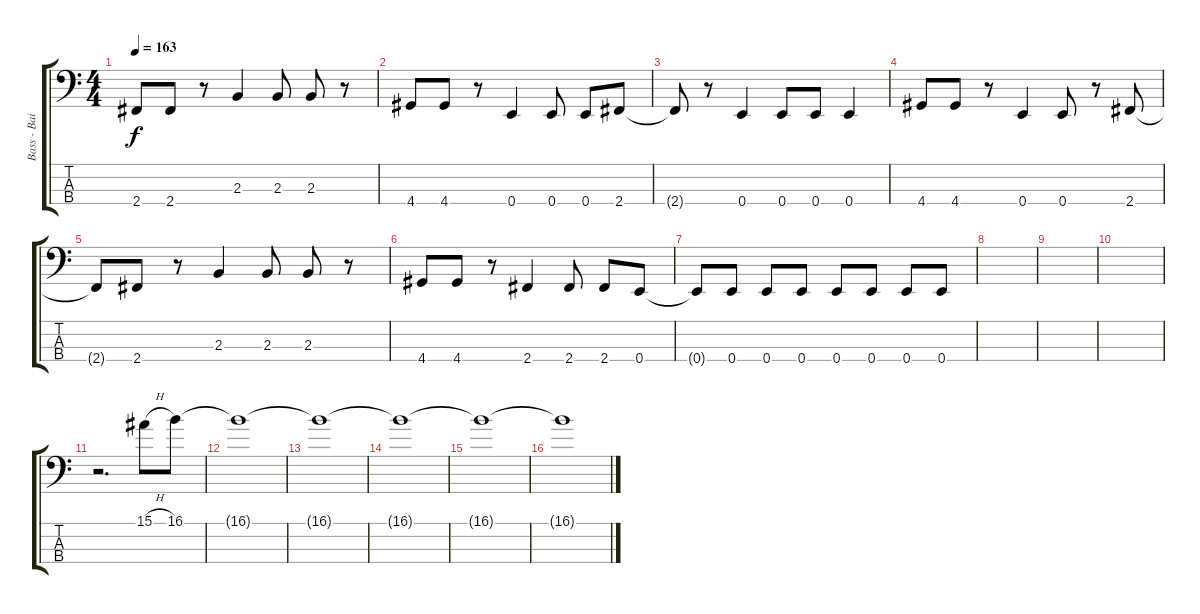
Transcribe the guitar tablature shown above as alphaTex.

\track ("Bass - Baixo" "Bass - Bai") {instrument electricbasspick}
\staff {score tabs}
\tuning (G2 D2 A1 E1) {hide}
\ts (4 4)
\tempo 163
\clef f4
\ks c
2.4{t}.8{dy f} 2.4.8 r.8 2.3.4 2.3.8 2.3.8 r.8 |
4.4.8 4.4.8 r.8 0.4.4 0.4.8 0.4.8 2.4.8 |
2.4{t}.8 r.8 0.4.4 0.4.8 0.4.8 0.4.4 |
4.4.8 4.4.8 r.8 0.4.4 0.4.8 r.8 2.4.8 |
2.4{t}.8 2.4.8 r.8 2.3.4 2.3.8 2.3.8 r.8 |
4.4.8 4.4.8 r.8 2.4.4 2.4.8 2.4.8 0.4.8 |
0.4{t}.8 0.4.8 0.4.8 0.4.8 0.4.8 0.4.8 0.4.8 0.4.8 |
|
|
|
r.2{d volume 11 instrument fretlessbass} 15.1{h}.8 16.1.8 |
16.1{t}.1 |
16.1{t}.1 |
16.1{t}.1 |
16.1{t}.1 |
16.1{t}.1
